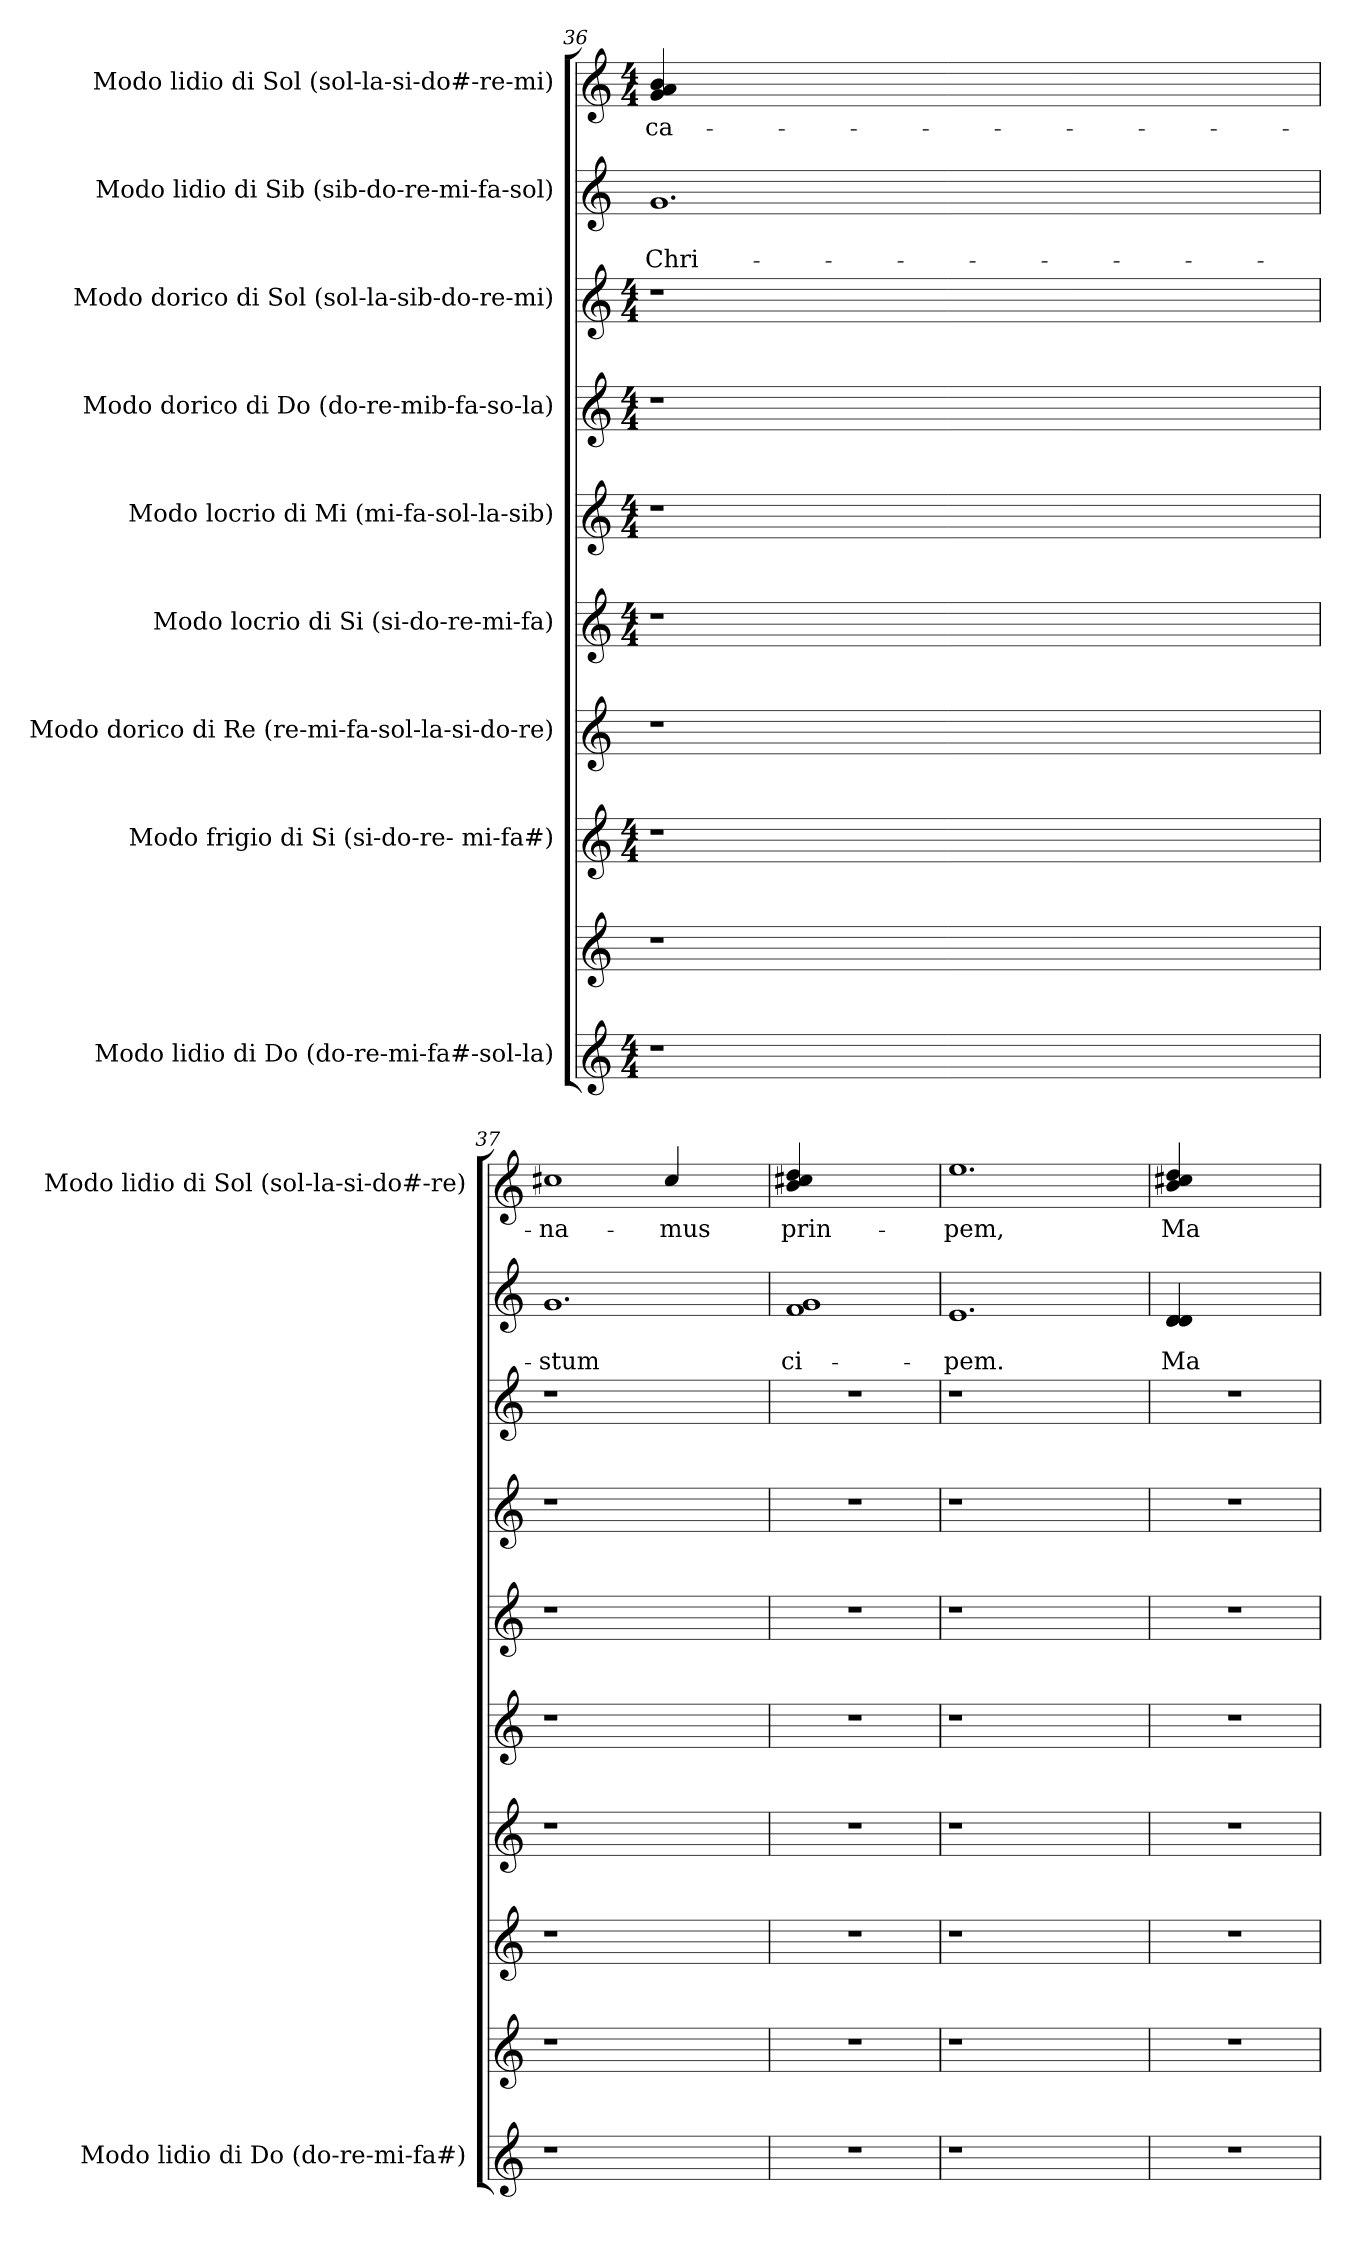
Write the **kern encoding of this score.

**kern	**kern	**kern	**kern	**kern	**kern	**kern	**kern	**kern	**text	**text	**kern	**text
*part10	*part9	*part8	*part7	*part6	*part5	*part4	*part3	*part2	*part2	*part2	*part1	*part1
*staff10	*staff9	*staff8	*staff7	*staff6	*staff5	*staff4	*staff3	*staff2	*staff2	*staff2	*staff1	*staff1
*I"Modo lidio di Do (do-re-mi-fa#-sol-la)	*	*I"Modo frigio di Si (si-do-re- mi-fa#)	*I"Modo dorico di Re (re-mi-fa-sol-la-si-do-re)	*I"Modo locrio di Si (si-do-re-mi-fa)	*I"Modo locrio di Mi (mi-fa-sol-la-sib)	*I"Modo dorico di Do (do-re-mib-fa-so-la)	*I"Modo dorico di Sol (sol-la-sib-do-re-mi)	*I"Modo lidio di Sib (sib-do-re-mi-fa-sol)	*	*	*I"Modo lidio di Sol (sol-la-si-do#-re-mi)	*
*I'Modo lidio di Do (do-re-mi-fa#)	*	*	*	*	*	*	*	*	*	*	*I'Modo lidio di Sol (sol-la-si-do#-re)	*
*clefG2	*clefG2	*clefG2	*clefG2	*clefG2	*clefG2	*clefG2	*clefG2	*clefG2	*	*	*clefG2	*
*k[]	*k[]	*k[]	*k[]	*k[]	*k[]	*k[]	*k[]	*k[]	*	*	*k[]	*
*C:	*C:	*C:	*C:	*C:	*C:	*C:	*C:	*C:	*	*	*C:	*
*M4/4	*	*M4/4	*	*M4/4	*M4/4	*M4/4	*M4/4	*	*	*	*M4/4	*
=36	=36	=36	=36	=36	=36	=36	=36	=36	=36	=36	=36	=36
!	!	!	!	!	!	!	!	!	!	!LO:LY:b	!	!LO:LY:b
1r	1r	1r	1r	1r	1r	1r	1r	1.g	.	Chri-	4g/ 4a/ 4b/	ca-
.	.	.	.	.	.	.	.	.	.	.	1ryy	.
2ryy	2ryy	2ryy	2ryy	2ryy	2ryy	2ryy	2ryy	.	.	.	.	.
.	.	.	.	.	.	.	.	.	.	.	4ryy	.
=37	=37	=37	=37	=37	=37	=37	=37	=37	=37	=37	=37	=37
!	!	!	!	!	!	!	!	!	!	!LO:LY:b	!	!LO:LY:b
1r	1r	1r	1r	1r	1r	1r	1r	1.g	.	-stum	1cc#X	-na-
!	!	!	!	!	!	!	!	!	!	!	!	!LO:LY:b
2ryy	2ryy	2ryy	2ryy	2ryy	2ryy	2ryy	2ryy	.	.	.	4cc#/	-mus
.	.	.	.	.	.	.	.	.	.	.	4ryy	.
=38	=38	=38	=38	=38	=38	=38	=38	=38	=38	=38	=38	=38
!	!	!	!	!	!	!	!	!	!	!LO:LY:b	!	!LO:LY:b
1r	1r	1r	1r	1r	1r	1r	1r	1f 1g	.	-ci-	4b/ 4cc#X/ 4dd/	prin-
.	.	.	.	.	.	.	.	.	.	.	2.ryy	.
!!LO:LB:g=z
=39	=39	=39	=39	=39	=39	=39	=39	=39	=39	=39	=39	=39
!	!	!	!	!	!	!	!	!	!	!LO:LY:b	!	!LO:LY:b
1r	1r	1r	1r	1r	1r	1r	1r	1.e	.	-pem.	1.ee	-pem,
2ryy	2ryy	2ryy	2ryy	2ryy	2ryy	2ryy	2ryy	.	.	.	.	.
=40	=40	=40	=40	=40	=40	=40	=40	=40	=40	=40	=40	=40
!	!	!	!	!	!	!	!	!	!	!LO:LY:b	!	!LO:LY:b
1r	1r	1r	1r	1r	1r	1r	1r	4d/ 4d/ 4d/	.	Ma-	4b/ 4cc#X/ 4dd/	Ma-
.	.	.	.	.	.	.	.	2.ryy	.	.	2.ryy	.
=	=	=	=	=	=	=	=	=	=	=	=	=
*-	*-	*-	*-	*-	*-	*-	*-	*-	*-	*-	*-	*-
